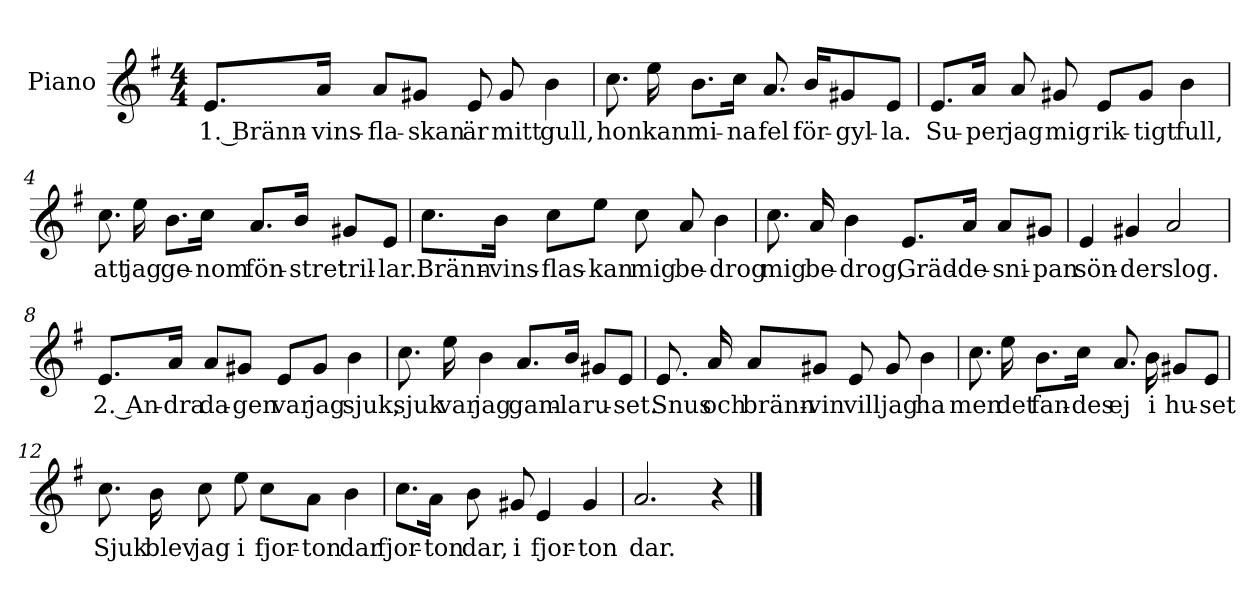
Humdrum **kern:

**kern	**text
*part1	*part1
*staff1	*staff1
*I"Piano	*
*I'Pno.	*
*clefG2	*
*k[f#]	*
*M4/4	*
*MM80	*
=1	=1
!	!LO:LY:b
8.e/L	1. Bränn-
!	!LO:LY:b
16a/Jk	-vins-
!	!LO:LY:b
8a/L	-fla-
!	!LO:LY:b
8g#X/J	-skan
!	!LO:LY:b
8e/	är
!	!LO:LY:b
8g#/	mitt
!	!LO:LY:b
4b\	gull,
=2	=2
!	!LO:LY:b
8.cc\	hon
!	!LO:LY:b
16ee\	kan
!	!LO:LY:b
8.b\L	mi-
!	!LO:LY:b
16cc\Jk	-na
!	!LO:LY:b
8.a/	fel
!	!LO:LY:b
16b/KL	för-
!	!LO:LY:b
8g#X/	-gyl-
!	!LO:LY:b
8e/J	-la.
!!LO:LB:g=z
=3	=3
!	!LO:LY:b
8.e/L	Su-
!	!LO:LY:b
16a/Jk	-per
!	!LO:LY:b
8a/	jag
!	!LO:LY:b
8g#X/	mig
!	!LO:LY:b
8e/L	rik-
!	!LO:LY:b
8g#/J	-tigt
!	!LO:LY:b
4b\	full,
=4	=4
!	!LO:LY:b
8.cc\	att
!	!LO:LY:b
16ee\	jag
!	!LO:LY:b
8.b\L	ge-
!	!LO:LY:b
16cc\Jk	-nom
!	!LO:LY:b
8.a/L	fön-
!	!LO:LY:b
16b/Jk	-stret
!	!LO:LY:b
8g#X/L	tril-
!	!LO:LY:b
8e/J	-lar.
!!LO:LB:g=z
=5	=5
!	!LO:LY:b
8.cc\L	Bränn-
!	!LO:LY:b
16b\Jk	-vins-
!	!LO:LY:b
8cc\L	-flas-
!	!LO:LY:b
8ee\J	-kan
!	!LO:LY:b
8cc\	mig
!	!LO:LY:b
8a/	be-
!	!LO:LY:b
4b\	-drog
=6	=6
!	!LO:LY:b
8.cc\	mig
!	!LO:LY:b
16a/	be-
!	!LO:LY:b
4b\	-drog,
!	!LO:LY:b
8.e/L	Gräd-
!	!LO:LY:b
16a/Jk	-de-
!	!LO:LY:b
8a/L	-sni-
!	!LO:LY:b
8g#X/J	-pan
=7	=7
!	!LO:LY:b
4e/	sön-
!	!LO:LY:b
4g#X/	-der
!	!LO:LY:b
2a/	slog.
!!LO:LB:g=z
=8	=8
!	!LO:LY:b
8.e/L	2. An-
!	!LO:LY:b
16a/Jk	-dra
!	!LO:LY:b
8a/L	da-
!	!LO:LY:b
8g#X/J	-gen
!	!LO:LY:b
8e/L	var
!	!LO:LY:b
8g#/J	jag
!	!LO:LY:b
4b\	sjuk,
=9	=9
!	!LO:LY:b
8.cc\	sjuk
!	!LO:LY:b
16ee\	var
!	!LO:LY:b
4b\	jag
!	!LO:LY:b
8.a/L	gam-
!	!LO:LY:b
16b/Jk	-la
!	!LO:LY:b
8g#X/L	ru-
!	!LO:LY:b
8e/J	-set.
!!LO:LB:g=z
=10	=10
!	!LO:LY:b
8.e/	Snus
!	!LO:LY:b
16a/	och
!	!LO:LY:b
8a/L	bränn-
!	!LO:LY:b
8g#X/J	-vin
!	!LO:LY:b
8e/	vill
!	!LO:LY:b
8g#/	jag
!	!LO:LY:b
4b\	ha
=11	=11
!	!LO:LY:b
8.cc\	men
!	!LO:LY:b
16ee\	det
!	!LO:LY:b
8.b\L	fan-
!	!LO:LY:b
16cc\Jk	-des
!	!LO:LY:b
8.a/	ej
!	!LO:LY:b
16b\	i
!	!LO:LY:b
8g#X/L	hu-
!	!LO:LY:b
8e/J	-set
!!LO:LB:g=z
=12	=12
!	!LO:LY:b
8.cc\	Sjuk
!	!LO:LY:b
16b\	blev
!	!LO:LY:b
8cc\	jag
!	!LO:LY:b
8ee\	i
!	!LO:LY:b
8cc\L	fjor-
!	!LO:LY:b
8a\J	-ton
!	!LO:LY:b
4b\	dar
=13	=13
!	!LO:LY:b
8.cc\L	fjor-
!	!LO:LY:b
16a\Jk	-ton
!	!LO:LY:b
8b\	dar,
!	!LO:LY:b
8g#X/	i
!	!LO:LY:b
4e/	fjor-
!	!LO:LY:b
4g#/	-ton
=14	=14
!	!LO:LY:b
2.a/	dar.
4r	.
==	==
*-	*-
